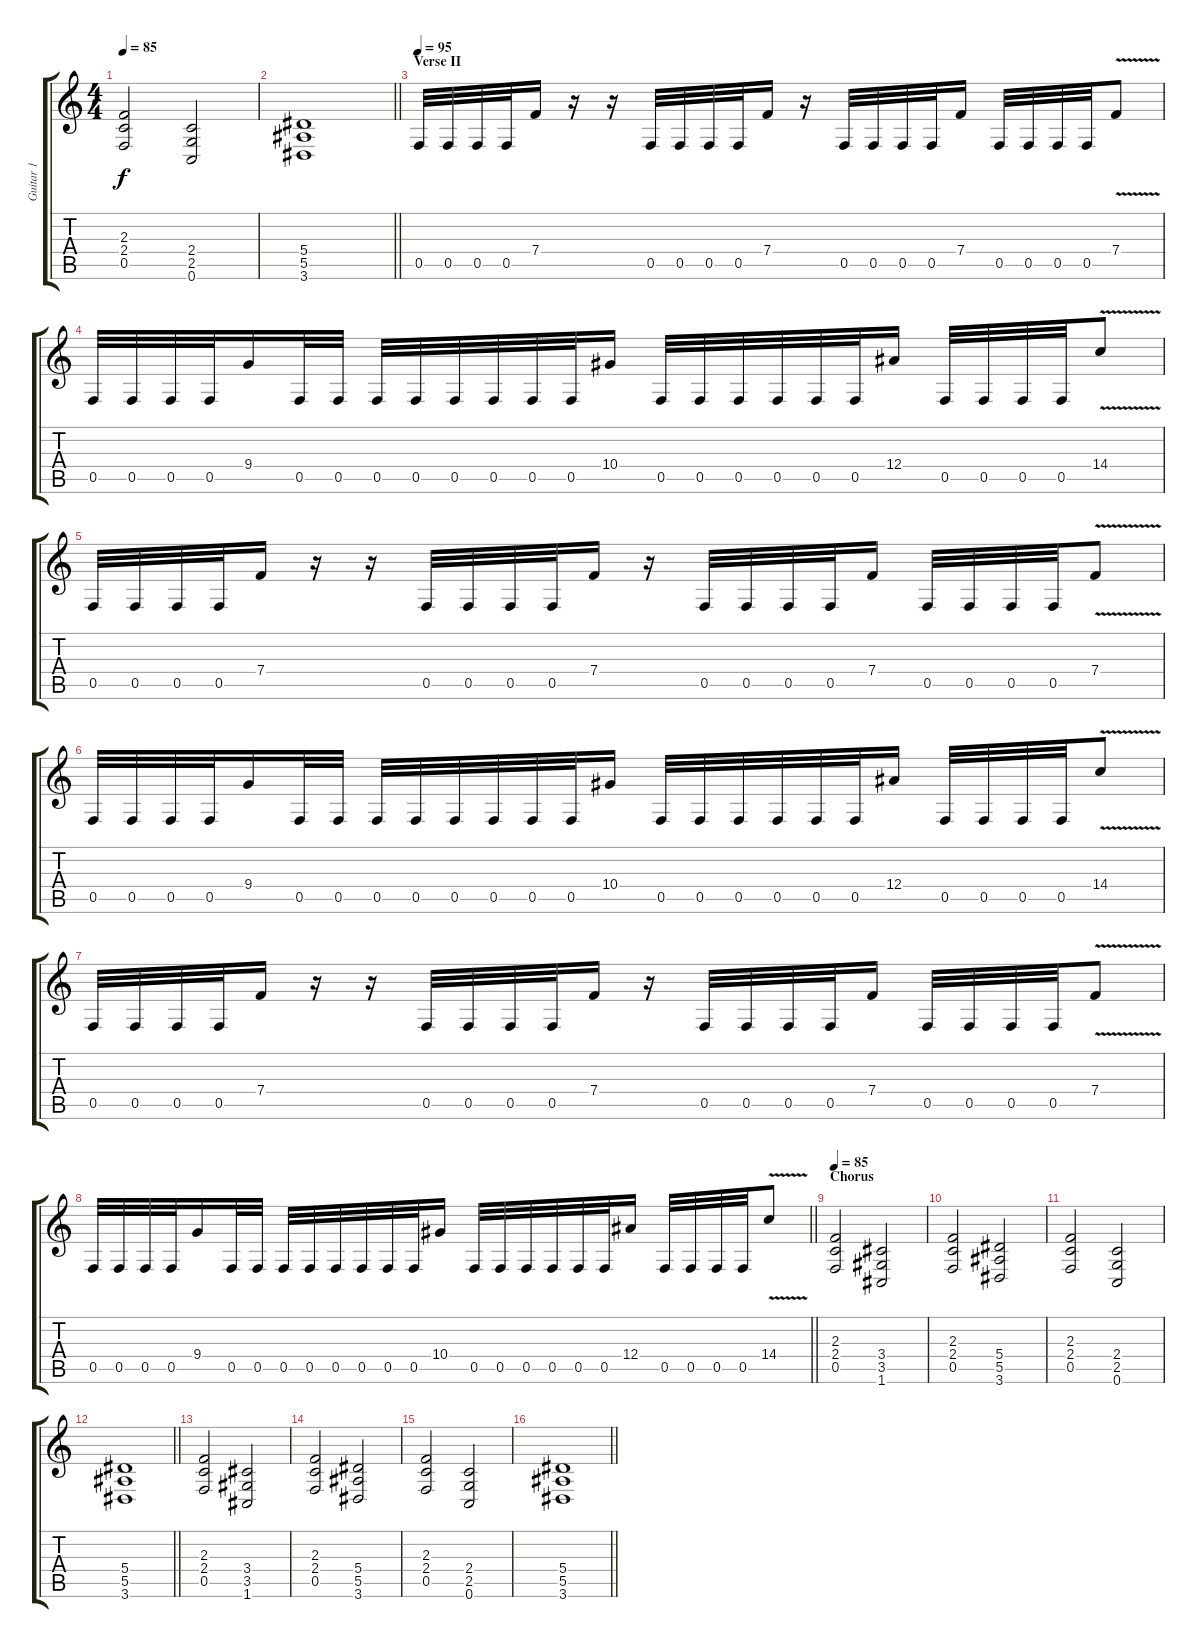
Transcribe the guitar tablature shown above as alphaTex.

\track ("Guitar 1" "Guitar 1") {instrument acousticguitarsteel}
\staff {score tabs}
\tuning (C4 G3 Eb3 Bb2 F2 C2) {hide}
\ts (4 4)
\tempo 85
\clef g2
\ks c
(2.3 2.4 0.5).2{dy f} (2.4 2.5 0.6).2 |
\barLineRight lightlight
(5.4 5.5 3.6).1 |
\section ("" "Verse II")
\tempo 95
0.5.32 0.5.32 0.5.32 0.5.32 7.4.16 r.16 r.16 0.5.32 0.5.32 0.5.32 0.5.32 7.4.16 r.16 0.5.32 0.5.32 0.5.32 0.5.32 7.4.16 0.5.32 0.5.32 0.5.32 0.5.32 7.4{v}.8 |
0.5.32 0.5.32 0.5.32 0.5.32 9.4.16 0.5.32 0.5.32 0.5.32 0.5.32 0.5.32 0.5.32 0.5.32 0.5.32 10.4.16 0.5.32 0.5.32 0.5.32 0.5.32 0.5.32 0.5.32 12.4.16 0.5.32 0.5.32 0.5.32 0.5.32 14.4{v}.8 |
0.5.32 0.5.32 0.5.32 0.5.32 7.4.16 r.16 r.16 0.5.32 0.5.32 0.5.32 0.5.32 7.4.16 r.16 0.5.32 0.5.32 0.5.32 0.5.32 7.4.16 0.5.32 0.5.32 0.5.32 0.5.32 7.4{v}.8 |
0.5.32 0.5.32 0.5.32 0.5.32 9.4.16 0.5.32 0.5.32 0.5.32 0.5.32 0.5.32 0.5.32 0.5.32 0.5.32 10.4.16 0.5.32 0.5.32 0.5.32 0.5.32 0.5.32 0.5.32 12.4.16 0.5.32 0.5.32 0.5.32 0.5.32 14.4{v}.8 |
0.5.32 0.5.32 0.5.32 0.5.32 7.4.16 r.16 r.16 0.5.32 0.5.32 0.5.32 0.5.32 7.4.16 r.16 0.5.32 0.5.32 0.5.32 0.5.32 7.4.16 0.5.32 0.5.32 0.5.32 0.5.32 7.4{v}.8 |
\barLineRight lightlight
0.5.32 0.5.32 0.5.32 0.5.32 9.4.16 0.5.32 0.5.32 0.5.32 0.5.32 0.5.32 0.5.32 0.5.32 0.5.32 10.4.16 0.5.32 0.5.32 0.5.32 0.5.32 0.5.32 0.5.32 12.4.16 0.5.32 0.5.32 0.5.32 0.5.32 14.4{v}.8 |
\section ("" "Chorus")
\tempo 85
(2.3 2.4 0.5).2 (3.4 3.5 1.6).2 |
(2.3 2.4 0.5).2 (5.4 5.5 3.6).2 |
(2.3 2.4 0.5).2 (2.4 2.5 0.6).2 |
\barLineRight lightlight
(5.4 5.5 3.6).1 |
(2.3 2.4 0.5).2 (3.4 3.5 1.6).2 |
(2.3 2.4 0.5).2 (5.4 5.5 3.6).2 |
(2.3 2.4 0.5).2 (2.4 2.5 0.6).2 |
\barLineRight lightlight
(5.4 5.5 3.6).1
